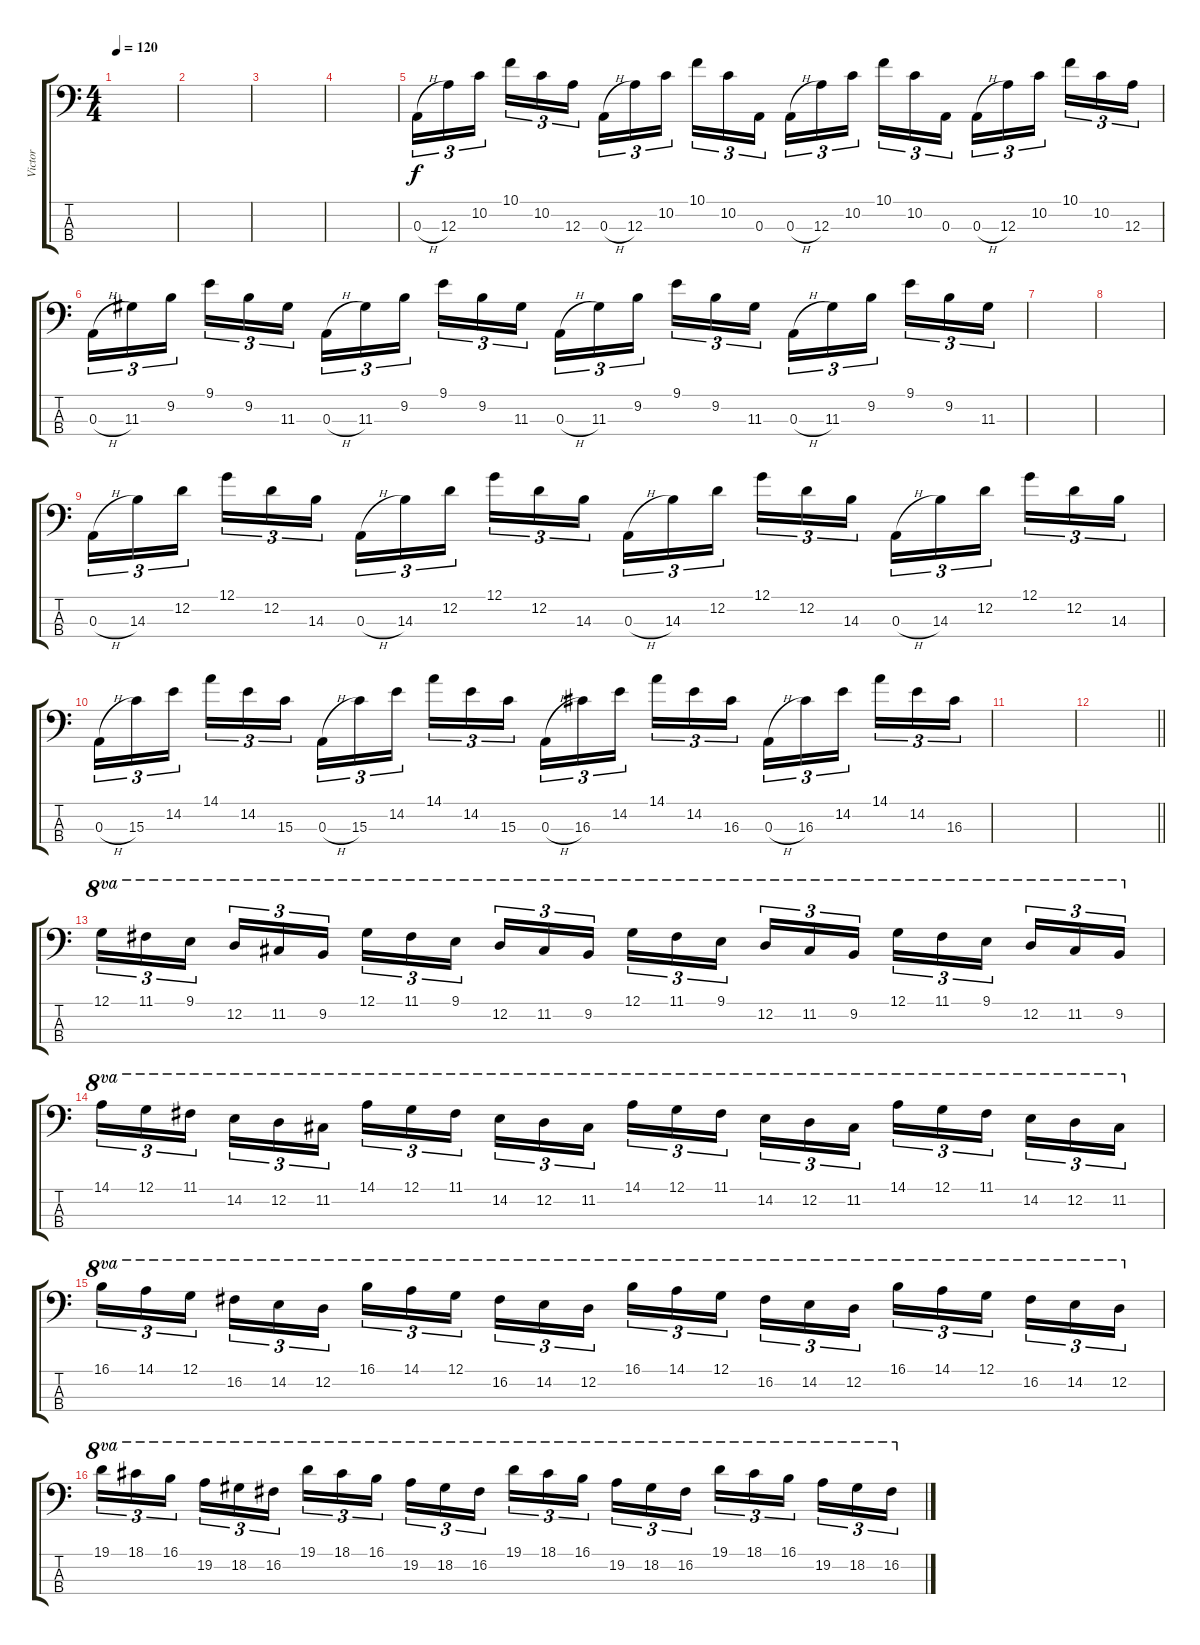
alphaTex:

\track ("Victor" "Victor") {instrument electricbassfinger}
\staff {score tabs}
\tuning (G2 D2 A1 E1) {hide}
\ts (4 4)
\tempo 120
\clef f4
\ks c
|
|
|
|
0.3{h}.16{tu (3 2)} 12.3.16{tu (3 2)} 10.2.16{tu (3 2) beam splitsecondary} 10.1.16{tu (3 2)} 10.2.16{tu (3 2)} 12.3.16{tu (3 2)} 0.3{h}.16{tu (3 2)} 12.3.16{tu (3 2)} 10.2.16{tu (3 2) beam splitsecondary} 10.1.16{tu (3 2)} 10.2.16{tu (3 2)} 0.3.16{tu (3 2)} 0.3{h}.16{tu (3 2)} 12.3.16{tu (3 2)} 10.2.16{tu (3 2) beam splitsecondary} 10.1.16{tu (3 2)} 10.2.16{tu (3 2)} 0.3.16{tu (3 2)} 0.3{h}.16{tu (3 2)} 12.3.16{tu (3 2)} 10.2.16{tu (3 2) beam splitsecondary} 10.1.16{tu (3 2)} 10.2.16{tu (3 2)} 12.3.16{tu (3 2)} |
0.3{h}.16{tu (3 2)} 11.3.16{tu (3 2)} 9.2.16{tu (3 2) beam splitsecondary} 9.1.16{tu (3 2)} 9.2.16{tu (3 2)} 11.3.16{tu (3 2)} 0.3{h}.16{tu (3 2)} 11.3.16{tu (3 2)} 9.2.16{tu (3 2) beam splitsecondary} 9.1.16{tu (3 2)} 9.2.16{tu (3 2)} 11.3.16{tu (3 2)} 0.3{h}.16{tu (3 2)} 11.3.16{tu (3 2)} 9.2.16{tu (3 2) beam splitsecondary} 9.1.16{tu (3 2)} 9.2.16{tu (3 2)} 11.3.16{tu (3 2)} 0.3{h}.16{tu (3 2)} 11.3.16{tu (3 2)} 9.2.16{tu (3 2) beam splitsecondary} 9.1.16{tu (3 2)} 9.2.16{tu (3 2)} 11.3.16{tu (3 2)} |
|
|
0.3{h}.16{tu (3 2)} 14.3.16{tu (3 2)} 12.2.16{tu (3 2) beam splitsecondary} 12.1.16{tu (3 2)} 12.2.16{tu (3 2)} 14.3.16{tu (3 2)} 0.3{h}.16{tu (3 2)} 14.3.16{tu (3 2)} 12.2.16{tu (3 2) beam splitsecondary} 12.1.16{tu (3 2)} 12.2.16{tu (3 2)} 14.3.16{tu (3 2)} 0.3{h}.16{tu (3 2)} 14.3.16{tu (3 2)} 12.2.16{tu (3 2) beam splitsecondary} 12.1.16{tu (3 2)} 12.2.16{tu (3 2)} 14.3.16{tu (3 2)} 0.3{h}.16{tu (3 2)} 14.3.16{tu (3 2)} 12.2.16{tu (3 2) beam splitsecondary} 12.1.16{tu (3 2)} 12.2.16{tu (3 2)} 14.3.16{tu (3 2)} |
0.3{h}.16{tu (3 2)} 15.3.16{tu (3 2)} 14.2.16{tu (3 2) beam splitsecondary} 14.1.16{tu (3 2)} 14.2.16{tu (3 2)} 15.3.16{tu (3 2)} 0.3{h}.16{tu (3 2)} 15.3.16{tu (3 2)} 14.2.16{tu (3 2) beam splitsecondary} 14.1.16{tu (3 2)} 14.2.16{tu (3 2)} 15.3.16{tu (3 2)} 0.3{h}.16{tu (3 2)} 16.3.16{tu (3 2)} 14.2.16{tu (3 2) beam splitsecondary} 14.1.16{tu (3 2)} 14.2.16{tu (3 2)} 16.3.16{tu (3 2)} 0.3{h}.16{tu (3 2)} 16.3.16{tu (3 2)} 14.2.16{tu (3 2) beam splitsecondary} 14.1.16{tu (3 2)} 14.2.16{tu (3 2)} 16.3.16{tu (3 2)} |
|
\barLineRight lightlight
|
12.1.16{tu (3 2) ot 8va} 11.1.16{tu (3 2) ot 8va} 9.1.16{tu (3 2) ot 8va beam splitsecondary} 12.2.16{tu (3 2) ot 8va} 11.2.16{tu (3 2) ot 8va} 9.2.16{tu (3 2) ot 8va} 12.1.16{tu (3 2) ot 8va} 11.1.16{tu (3 2) ot 8va} 9.1.16{tu (3 2) ot 8va beam splitsecondary} 12.2.16{tu (3 2) ot 8va} 11.2.16{tu (3 2) ot 8va} 9.2.16{tu (3 2) ot 8va} 12.1.16{tu (3 2) ot 8va} 11.1.16{tu (3 2) ot 8va} 9.1.16{tu (3 2) ot 8va beam splitsecondary} 12.2.16{tu (3 2) ot 8va} 11.2.16{tu (3 2) ot 8va} 9.2.16{tu (3 2) ot 8va} 12.1.16{tu (3 2) ot 8va} 11.1.16{tu (3 2) ot 8va} 9.1.16{tu (3 2) ot 8va beam splitsecondary} 12.2.16{tu (3 2) ot 8va} 11.2.16{tu (3 2) ot 8va} 9.2.16{tu (3 2) ot 8va} |
14.1.16{tu (3 2) ot 8va} 12.1.16{tu (3 2) ot 8va} 11.1.16{tu (3 2) ot 8va beam splitsecondary} 14.2.16{tu (3 2) ot 8va} 12.2.16{tu (3 2) ot 8va} 11.2.16{tu (3 2) ot 8va} 14.1.16{tu (3 2) ot 8va} 12.1.16{tu (3 2) ot 8va} 11.1.16{tu (3 2) ot 8va beam splitsecondary} 14.2.16{tu (3 2) ot 8va} 12.2.16{tu (3 2) ot 8va} 11.2.16{tu (3 2) ot 8va} 14.1.16{tu (3 2) ot 8va} 12.1.16{tu (3 2) ot 8va} 11.1.16{tu (3 2) ot 8va beam splitsecondary} 14.2.16{tu (3 2) ot 8va} 12.2.16{tu (3 2) ot 8va} 11.2.16{tu (3 2) ot 8va} 14.1.16{tu (3 2) ot 8va} 12.1.16{tu (3 2) ot 8va} 11.1.16{tu (3 2) ot 8va beam splitsecondary} 14.2.16{tu (3 2) ot 8va} 12.2.16{tu (3 2) ot 8va} 11.2.16{tu (3 2) ot 8va} |
16.1.16{tu (3 2) ot 8va} 14.1.16{tu (3 2) ot 8va} 12.1.16{tu (3 2) ot 8va beam splitsecondary} 16.2.16{tu (3 2) ot 8va} 14.2.16{tu (3 2) ot 8va} 12.2.16{tu (3 2) ot 8va} 16.1.16{tu (3 2) ot 8va} 14.1.16{tu (3 2) ot 8va} 12.1.16{tu (3 2) ot 8va beam splitsecondary} 16.2.16{tu (3 2) ot 8va} 14.2.16{tu (3 2) ot 8va} 12.2.16{tu (3 2) ot 8va} 16.1.16{tu (3 2) ot 8va} 14.1.16{tu (3 2) ot 8va} 12.1.16{tu (3 2) ot 8va beam splitsecondary} 16.2.16{tu (3 2) ot 8va} 14.2.16{tu (3 2) ot 8va} 12.2.16{tu (3 2) ot 8va} 16.1.16{tu (3 2) ot 8va} 14.1.16{tu (3 2) ot 8va} 12.1.16{tu (3 2) ot 8va beam splitsecondary} 16.2.16{tu (3 2) ot 8va} 14.2.16{tu (3 2) ot 8va} 12.2.16{tu (3 2) ot 8va} |
19.1.16{tu (3 2) ot 8va} 18.1.16{tu (3 2) ot 8va} 16.1.16{tu (3 2) ot 8va beam splitsecondary} 19.2.16{tu (3 2) ot 8va} 18.2.16{tu (3 2) ot 8va} 16.2.16{tu (3 2) ot 8va} 19.1.16{tu (3 2) ot 8va} 18.1.16{tu (3 2) ot 8va} 16.1.16{tu (3 2) ot 8va beam splitsecondary} 19.2.16{tu (3 2) ot 8va} 18.2.16{tu (3 2) ot 8va} 16.2.16{tu (3 2) ot 8va} 19.1.16{tu (3 2) ot 8va} 18.1.16{tu (3 2) ot 8va} 16.1.16{tu (3 2) ot 8va beam splitsecondary} 19.2.16{tu (3 2) ot 8va} 18.2.16{tu (3 2) ot 8va} 16.2.16{tu (3 2) ot 8va} 19.1.16{tu (3 2) ot 8va} 18.1.16{tu (3 2) ot 8va} 16.1.16{tu (3 2) ot 8va beam splitsecondary} 19.2.16{tu (3 2) ot 8va} 18.2.16{tu (3 2) ot 8va} 16.2.16{tu (3 2) ot 8va}
